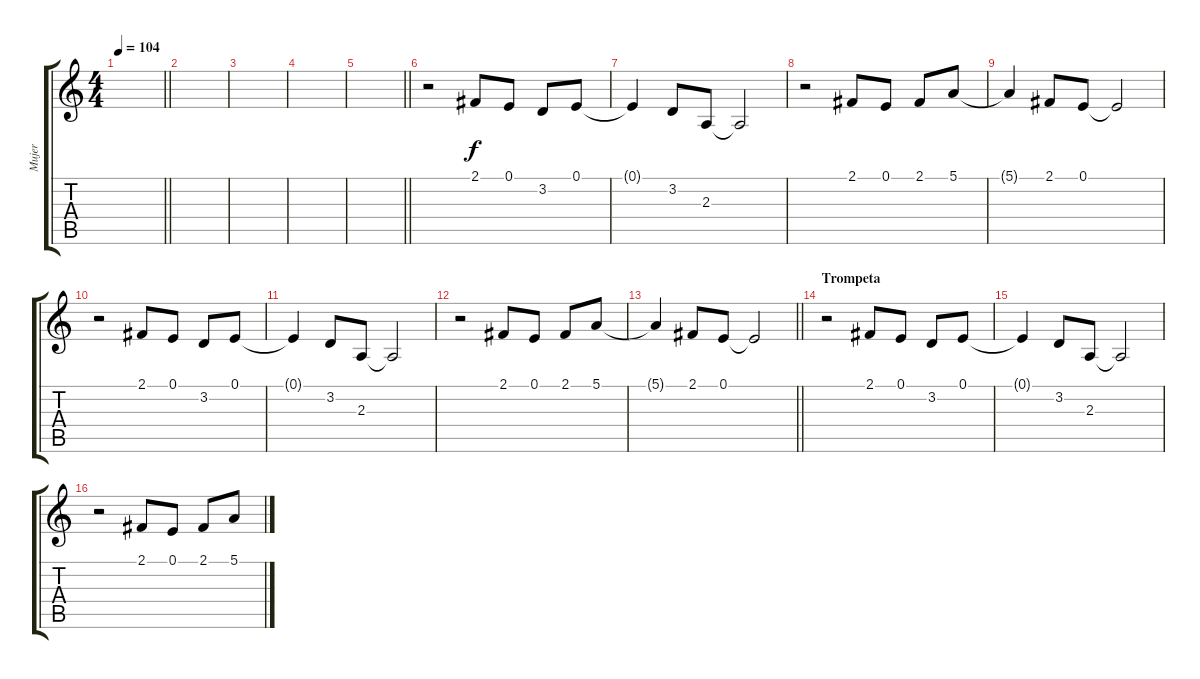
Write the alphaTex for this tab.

\track ("Mujer" "Mujer") {instrument choiraahs}
\staff {score tabs}
\tuning (E4 B3 G3 D3 A2 E2) {hide}
\ts (4 4)
\tempo 104
\clef g2
\barLineRight lightlight
\ks c
|
|
|
|
\barLineRight lightlight
|
r.2 2.1.8 0.1.8 3.2.8 0.1.8 |
0.1{t}.4 3.2.8 2.3.8 2.3{t}.2 |
r.2 2.1.8 0.1.8 2.1.8 5.1.8 |
5.1{t}.4 2.1.8 0.1.8 0.1{t}.2 |
r.2 2.1.8 0.1.8 3.2.8 0.1.8 |
0.1{t}.4 3.2.8 2.3.8 2.3{t}.2 |
r.2 2.1.8 0.1.8 2.1.8 5.1.8 |
\barLineRight lightlight
5.1{t}.4 2.1.8 0.1.8 0.1{t}.2 |
\section ("" "Trompeta")
r.2 2.1.8 0.1.8 3.2.8 0.1.8 |
0.1{t}.4 3.2.8 2.3.8 2.3{t}.2 |
r.2 2.1.8 0.1.8 2.1.8 5.1.8
